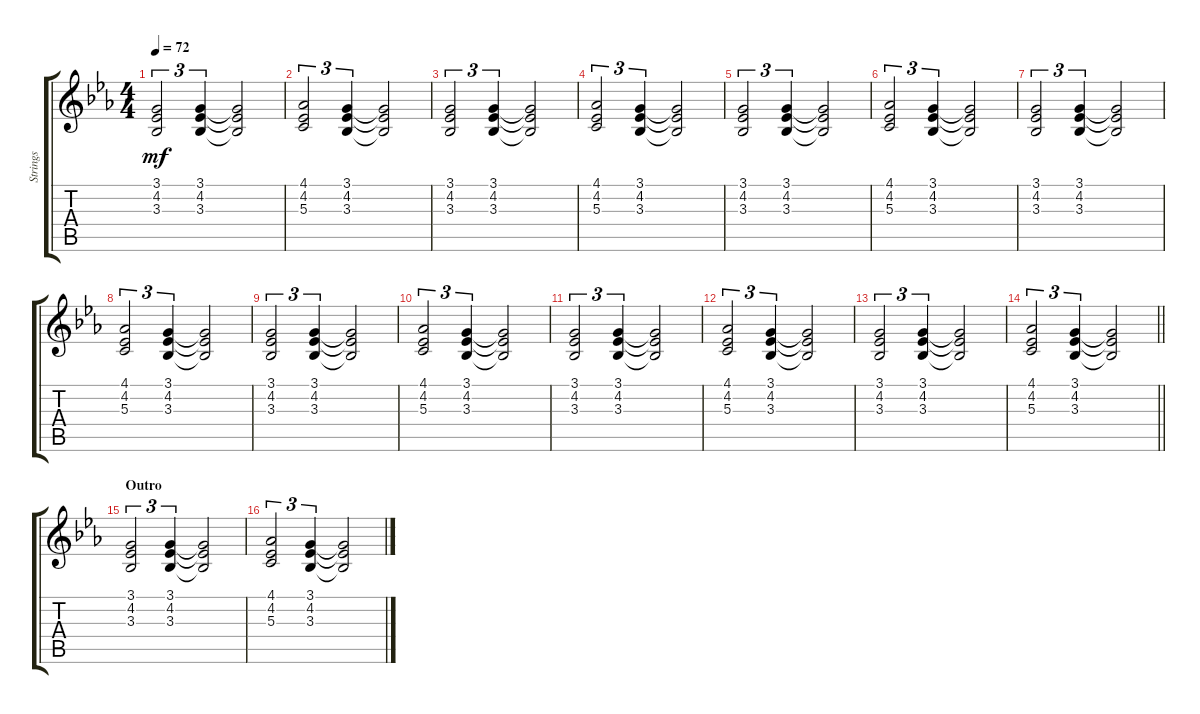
\track ("Strings" "Strings") {instrument stringensemble1}
\staff {score tabs}
\tuning (E4 B3 G3 D3 A2 E2) {hide}
\ts (4 4)
\tempo 72
\clef g2
\ks eb
(3.1 4.2 3.3).2{tu (3 2) dy mf} (3.1 4.2 3.3).4{tu (3 2)} (3.1{t} 4.2{t} 3.3{t}).2 |
(4.1 4.2 5.3).2{tu (3 2)} (3.1 4.2 3.3).4{tu (3 2)} (3.1{t} 4.2{t} 3.3{t}).2 |
(3.1 4.2 3.3).2{tu (3 2)} (3.1 4.2 3.3).4{tu (3 2)} (3.1{t} 4.2{t} 3.3{t}).2 |
(4.1 4.2 5.3).2{tu (3 2)} (3.1 4.2 3.3).4{tu (3 2)} (3.1{t} 4.2{t} 3.3{t}).2 |
(3.1 4.2 3.3).2{tu (3 2)} (3.1 4.2 3.3).4{tu (3 2)} (3.1{t} 4.2{t} 3.3{t}).2 |
(4.1 4.2 5.3).2{tu (3 2)} (3.1 4.2 3.3).4{tu (3 2)} (3.1{t} 4.2{t} 3.3{t}).2 |
(3.1 4.2 3.3).2{tu (3 2)} (3.1 4.2 3.3).4{tu (3 2)} (3.1{t} 4.2{t} 3.3{t}).2 |
(4.1 4.2 5.3).2{tu (3 2)} (3.1 4.2 3.3).4{tu (3 2)} (3.1{t} 4.2{t} 3.3{t}).2 |
(3.1 4.2 3.3).2{tu (3 2)} (3.1 4.2 3.3).4{tu (3 2)} (3.1{t} 4.2{t} 3.3{t}).2 |
(4.1 4.2 5.3).2{tu (3 2)} (3.1 4.2 3.3).4{tu (3 2)} (3.1{t} 4.2{t} 3.3{t}).2 |
(3.1 4.2 3.3).2{tu (3 2)} (3.1 4.2 3.3).4{tu (3 2)} (3.1{t} 4.2{t} 3.3{t}).2 |
(4.1 4.2 5.3).2{tu (3 2)} (3.1 4.2 3.3).4{tu (3 2)} (3.1{t} 4.2{t} 3.3{t}).2 |
(3.1 4.2 3.3).2{tu (3 2)} (3.1 4.2 3.3).4{tu (3 2)} (3.1{t} 4.2{t} 3.3{t}).2 |
\barLineRight lightlight
(4.1 4.2 5.3).2{tu (3 2)} (3.1 4.2 3.3).4{tu (3 2)} (3.1{t} 4.2{t} 3.3{t}).2 |
\section ("" "Outro")
(3.1 4.2 3.3).2{tu (3 2)} (3.1 4.2 3.3).4{tu (3 2)} (3.1{t} 4.2{t} 3.3{t}).2 |
(4.1 4.2 5.3).2{tu (3 2)} (3.1 4.2 3.3).4{tu (3 2)} (3.1{t} 4.2{t} 3.3{t}).2
